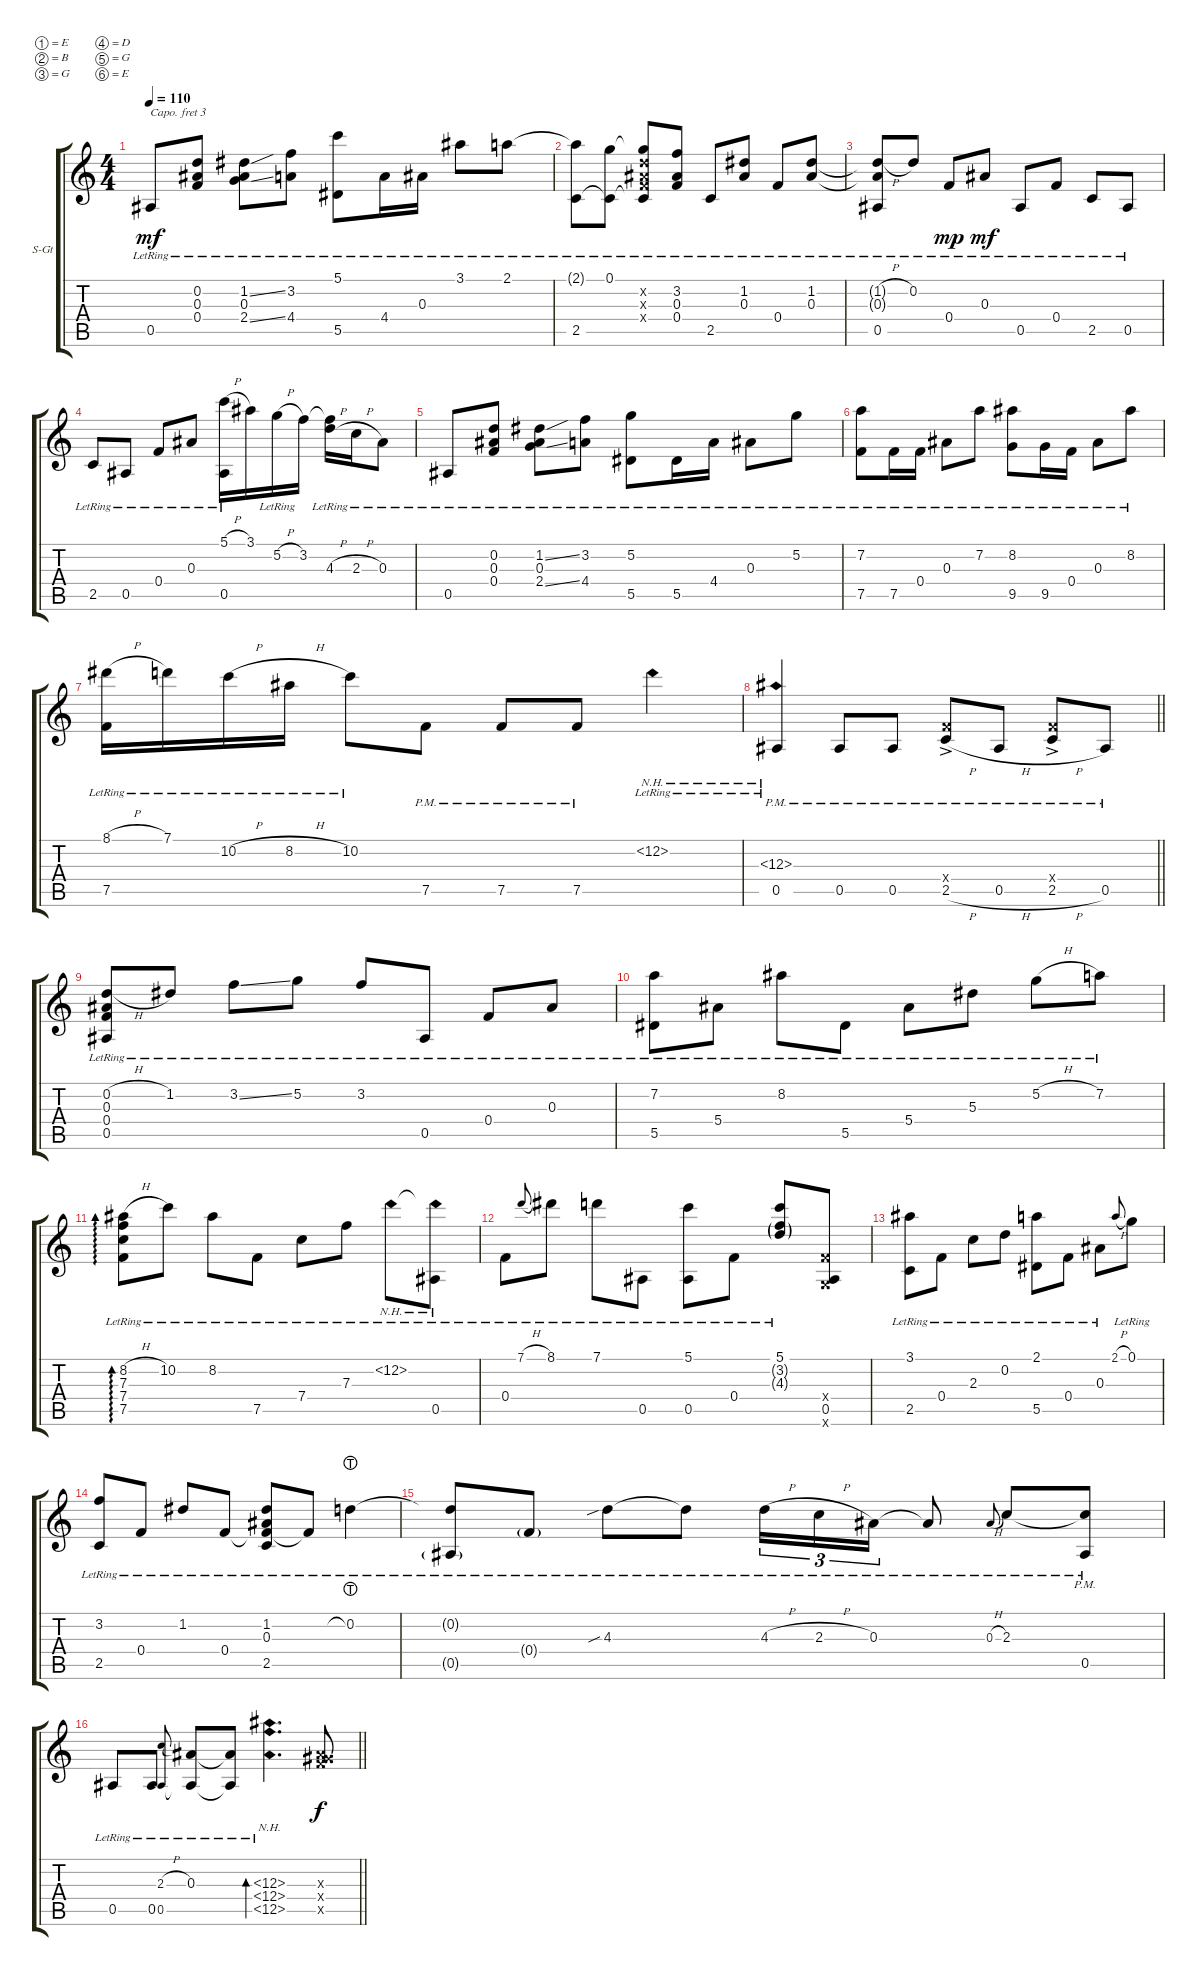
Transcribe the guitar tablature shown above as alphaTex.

\defaultSystemsLayout 4
\bracketExtendMode groupsimilarinstruments
\firstSystemTrackNameOrientation horizontal
\otherSystemsTrackNameOrientation horizontal
\track ("Steel Guitar" "S-Gt") {instrument acousticguitarsteel}
\staff {score tabs}
\capo 3
\tuning (E4 B3 G3 D3 G2 E2)
\ts (4 4)
\tempo 110
\clef g2
\ks c
0.5{lr}.8{dy mf} (0.2{lr} 0.3{lr} 0.4{lr}).8 (1.2{ss lr} 2.4{ss lr} 0.3{lr}).8 (3.2{lr} 4.4{lr}).8 (5.1{lr} 5.5{lr}).8 4.4{lr}.16 0.3{lr}.16 3.1{lr}.8 2.1{lr}.8 |
(2.1{lr t} 2.5{lr}).8 (0.1{lr} 2.5{lr t}).8 (0.4{x} 0.2{x} 0.3{x} 0.1{lr t} 2.5{lr t}).8 (3.2{lr} 0.4{lr} 0.3{lr}).8 2.5{lr}.8 (1.2{lr} 0.3{lr}).8 0.4{lr}.8 (1.2{lr} 0.3{lr}).8 |
(0.5{lr} 1.2{h lr t} 0.3{lr t}).8 0.2{lr}.8 0.4{lr}.8{dy mp} 0.3{lr}.8{dy mf} 0.5{lr}.8 0.4{lr}.8 2.5{lr}.8 0.5{lr}.8 |
2.5{lr}.8 0.5{lr}.8 0.4{lr}.8 0.3{lr}.8 (5.1{h lr} 0.5{lr}).16 3.1.16 5.2{h lr}.16 3.2.16 (4.3{h lr} 3.2{lr t}).16 2.3{h lr}.16 0.3{lr}.8 |
0.5{lr}.8 (0.2{lr} 0.3{lr} 0.4{lr}).8 (1.2{ss lr} 2.4{ss lr} 0.3{lr}).8 (3.2{lr} 4.4{lr}).8 (5.2{lr} 5.5{lr}).8 5.5{lr}.16 4.4{lr}.16 0.3{lr}.8 5.2{lr}.8 |
(7.5{lr} 7.2{lr}).8 7.5{lr}.16 0.4{lr}.16 0.3{lr}.8 7.2{lr}.8 (8.2{lr} 9.5{lr}).8 9.5{lr}.16 0.4{lr}.16 0.3{lr}.8 8.2{lr}.8 |
(8.1{h lr} 7.5{lr}).16 7.1{lr}.16 10.2{h lr}.16 8.2{h lr}.16 10.2{lr}.8 7.5{pm}.8 7.5{pm}.8 7.5{pm}.8 12.2{nh lr}.4 |
\barLineRight lightlight
(12.3{nh lr} 0.5{pm}).4 0.5{pm}.8 0.5{pm}.8 (2.5{h ac pm} 0.4{x}).8 0.5{h pm}.8 (2.5{h ac pm} 0.4{x}).8 0.5{pm}.8 |
(0.2{h lr} 0.5{lr} 0.3{lr} 0.4{lr}).8 1.2{lr}.8 3.2{ss lr}.8 5.2{lr}.8 3.2{lr}.8 0.5{lr}.8 0.4{lr}.8 0.3{lr}.8 |
(7.2{lr} 5.5{lr}).8 5.4{lr}.8 8.2{lr}.8 5.5{lr}.8 5.4{lr}.8 5.3{lr}.8 5.2{h lr}.8 7.2{lr}.8 |
(8.2{h lr} 7.5{lr} 7.3{lr} 7.4{lr}).8{ad 0} 10.2{lr}.8 8.2{lr}.8 7.5{lr}.8 7.4{lr}.8 7.3{lr}.8 12.2{nh lr}.8 (12.2{nh lr t} 0.5{lr}).8 |
0.4{lr}.8 7.1{h lr}.8{gr onbeat} 8.1{lr}.8 7.1{lr}.8 0.5{lr}.8 (5.1{lr} 0.5{lr}).8 0.4{lr}.8 (5.1{lr} 3.2{g lr} 4.3{g lr}).8 (0.5 0.4{x} 0.6{x}).8 |
(3.1{lr} 2.5{lr}).8 0.4{lr}.8 2.3{lr}.8 0.2{lr}.8 (5.5{lr} 2.1{lr}).8 0.4{lr}.8 0.3{lr}.8 2.1{h}.8{gr onbeat} 0.1{lr}.8 |
(3.2{lr} 2.5{lr}).8 0.4{lr}.8 1.2{lr}.8 0.4{lr}.8 (1.2{lr} 2.5{lr} 0.3{lr} 0.4{lr t}).8 0.4{lr t}.8 0.2{lht lr}.4 |
(0.2{lr t} 0.5{g lr}).8 0.4{g lr}.8 4.3{sib lr}.8 4.3{lr t}.8 4.3{h lr}.16{tu (3 2)} 2.3{h lr}.16{tu (3 2)} 0.3{lr}.16{tu (3 2)} 0.3{lr t}.8 0.3{h lr}.8{gr onbeat} 2.3{lr}.8 (2.3{lr t} 0.5{pm}).8 |
\barLineRight lightlight
0.5{lr}.8 0.5{lr}.8 (2.3{h lr} 0.5{lr}).8{gr onbeat} (0.3{lr} 0.5{lr t}).8 (0.3{lr t} 0.5{lr t}).8 (12.3{nh lr} 12.4{nh} 12.5{nh}).4{d bd 34} (10.5{x} 0.4{x} 0.3{x}).8{dy f}
